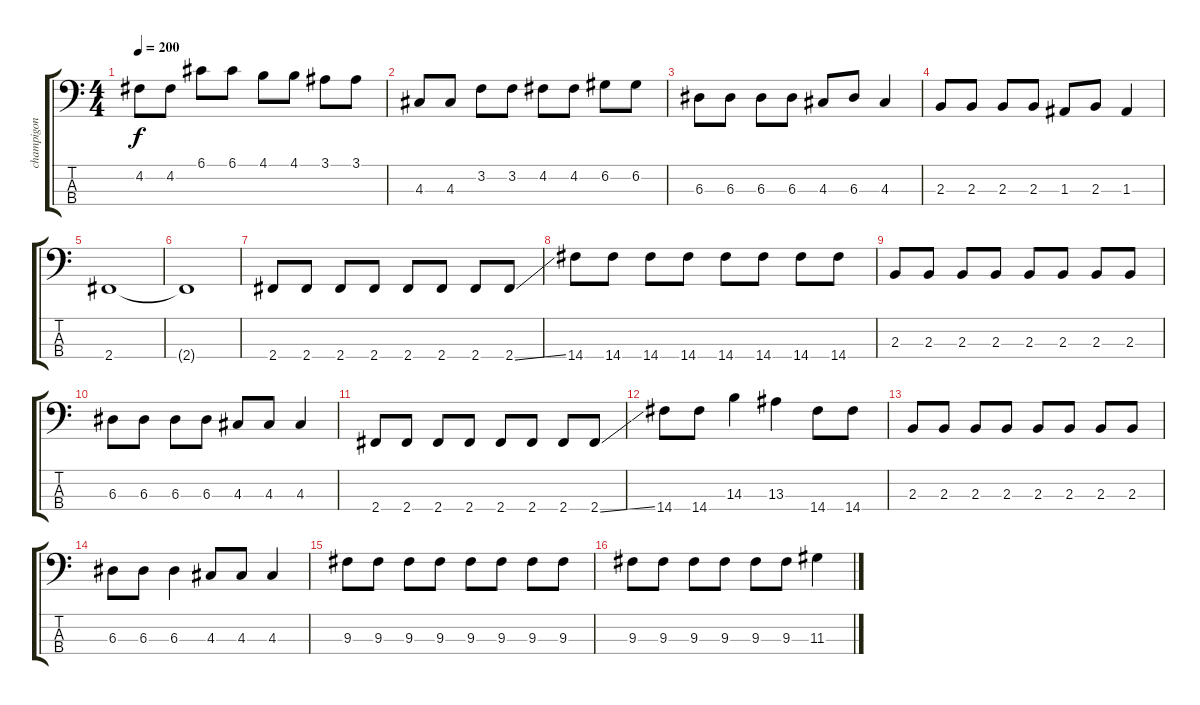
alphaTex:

\track ("champigon" "champigon") {instrument acousticbass}
\staff {score tabs}
\tuning (G2 D2 A1 E1) {hide}
\ts (4 4)
\tempo 200
\clef f4
\ks c
4.2.8{dy f} 4.2.8 6.1.8 6.1.8 4.1.8 4.1.8 3.1.8 3.1.8 |
4.3.8 4.3.8 3.2.8 3.2.8 4.2.8 4.2.8 6.2.8 6.2.8 |
6.3.8 6.3.8 6.3.8 6.3.8 4.3.8 6.3.8 4.3.4 |
2.3.8 2.3.8 2.3.8 2.3.8 1.3.8 2.3.8 1.3.4 |
2.4.1 |
2.4{t}.1 |
2.4.8 2.4.8 2.4.8 2.4.8 2.4.8 2.4.8 2.4.8 2.4{ss}.8 |
14.4.8 14.4.8 14.4.8 14.4.8 14.4.8 14.4.8 14.4.8 14.4.8 |
2.3.8 2.3.8 2.3.8 2.3.8 2.3.8 2.3.8 2.3.8 2.3.8 |
6.3.8 6.3.8 6.3.8 6.3.8 4.3.8 4.3.8 4.3.4 |
2.4.8 2.4.8 2.4.8 2.4.8 2.4.8 2.4.8 2.4.8 2.4{ss}.8 |
14.4.8 14.4.8 14.3.4 13.3.4 14.4.8 14.4.8 |
2.3.8 2.3.8 2.3.8 2.3.8 2.3.8 2.3.8 2.3.8 2.3.8 |
6.3.8 6.3.8 6.3.4 4.3.8 4.3.8 4.3.4 |
9.3.8 9.3.8 9.3.8 9.3.8 9.3.8 9.3.8 9.3.8 9.3.8 |
9.3.8 9.3.8 9.3.8 9.3.8 9.3.8 9.3.8 11.3.4
